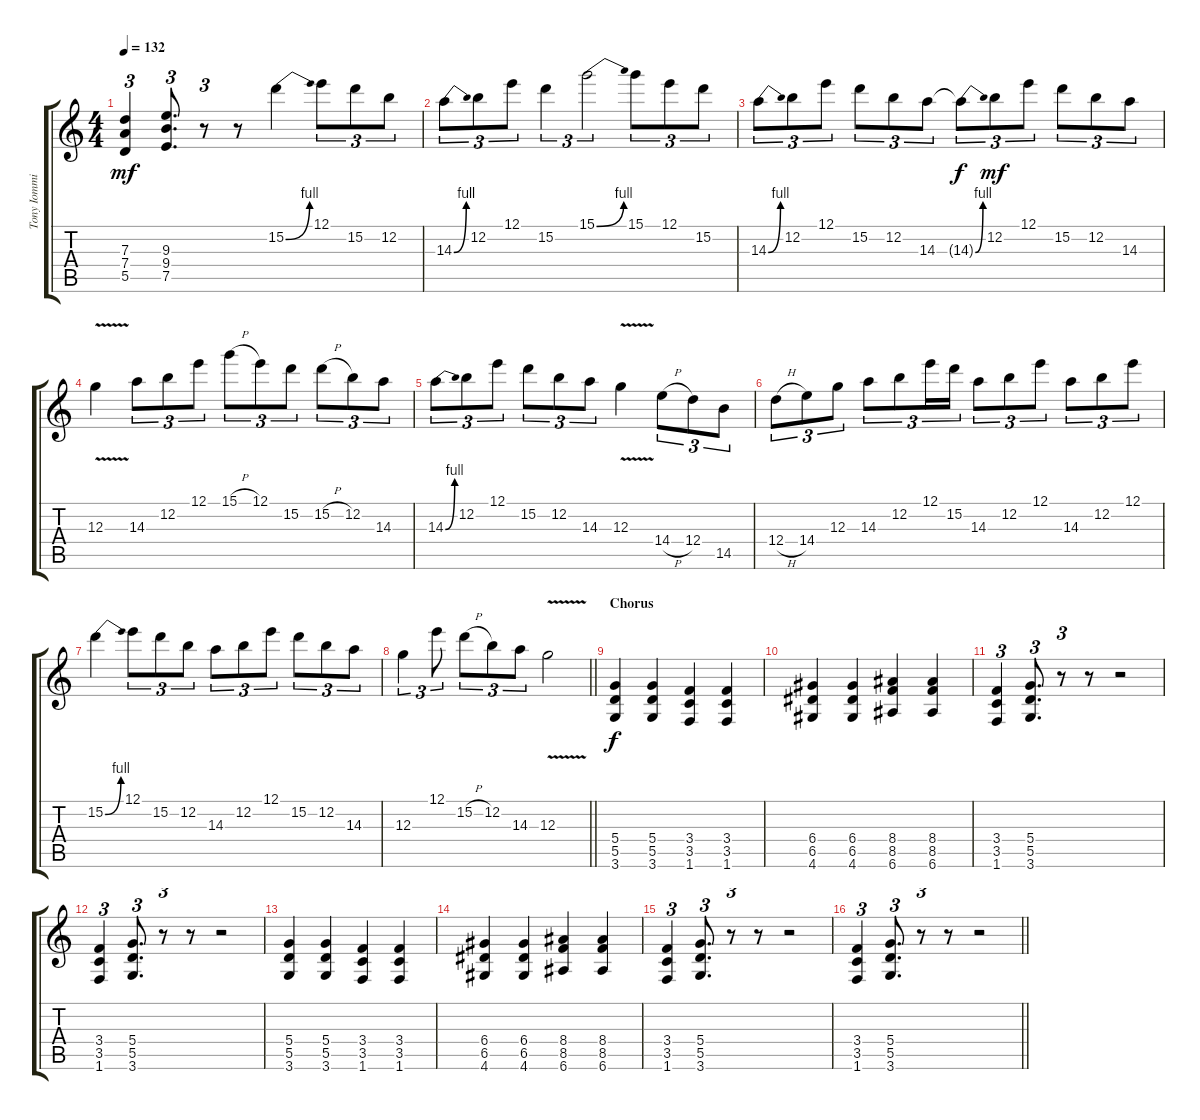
\track ("Tony Iommi " "Tony Iommi") {instrument distortionguitar}
\staff {score tabs}
\tuning (E4 B3 G3 D3 A2 E2) {hide}
\ts (4 4)
\tempo 132
\clef g2
\ks c
(7.3 7.4 5.5).4{tu (3 2) dy mf} (9.3 9.4 7.5).8{d tu (3 2)} r.8{tu (3 2)} r.8 15.2{be (bend 0 0 60 4)}.4 12.1.8{tu (3 2)} 15.2.8{tu (3 2)} 12.2.8{tu (3 2)} |
14.3{be (bend 0 0 60 4)}.8{tu (3 2)} 12.2.8{tu (3 2)} 12.1.8{tu (3 2)} 15.2.4{tu (3 2)} 15.1{be (bend 0 0 60 4)}.2{tu (3 2)} 15.1.8{tu (3 2)} 12.1.8{tu (3 2)} 15.2.8{tu (3 2)} |
14.3{be (bend 0 0 60 4)}.8{tu (3 2)} 12.2.8{tu (3 2)} 12.1.8{tu (3 2)} 15.2.8{tu (3 2)} 12.2.8{tu (3 2)} 14.3.8{tu (3 2)} 14.3{be (bend 0 0 60 4) t}.8{tu (3 2) dy f} 12.2.8{tu (3 2) dy mf} 12.1.8{tu (3 2)} 15.2.8{tu (3 2)} 12.2.8{tu (3 2)} 14.3.8{tu (3 2)} |
12.3{v}.4 14.3.8{tu (3 2)} 12.2.8{tu (3 2)} 12.1.8{tu (3 2)} 15.1{h}.8{tu (3 2)} 12.1.8{tu (3 2)} 15.2.8{tu (3 2)} 15.2{h}.8{tu (3 2)} 12.2.8{tu (3 2)} 14.3.8{tu (3 2)} |
14.3{be (bend 0 0 60 4)}.8{tu (3 2)} 12.2.8{tu (3 2)} 12.1.8{tu (3 2)} 15.2.8{tu (3 2)} 12.2.8{tu (3 2)} 14.3.8{tu (3 2)} 12.3{v}.4 14.4{h}.8{tu (3 2)} 12.4.8{tu (3 2)} 14.5.8{tu (3 2)} |
12.4{h}.8{tu (3 2)} 14.4.8{tu (3 2)} 12.3.8{tu (3 2)} 14.3.8{tu (3 2)} 12.2.8{tu (3 2)} 12.1.16{tu (3 2)} 15.2.16{tu (3 2)} 14.3.8{tu (3 2)} 12.2.8{tu (3 2)} 12.1.8{tu (3 2)} 14.3.8{tu (3 2)} 12.2.8{tu (3 2)} 12.1.8{tu (3 2)} |
15.2{be (bend 0 0 60 4)}.4 12.1.8{tu (3 2)} 15.2.8{tu (3 2)} 12.2.8{tu (3 2)} 14.3.8{tu (3 2)} 12.2.8{tu (3 2)} 12.1.8{tu (3 2)} 15.2.8{tu (3 2)} 12.2.8{tu (3 2)} 14.3.8{tu (3 2)} |
\barLineRight lightlight
12.3.4{tu (3 2)} 12.1.8{tu (3 2)} 15.2{h}.8{tu (3 2)} 12.2.8{tu (3 2)} 14.3.8{tu (3 2)} 12.3{v}.2 |
\section ("" "Chorus")
(5.4 5.5 3.6).4{dy f} (5.4 5.5 3.6).4 (3.4 3.5 1.6).4 (3.4 3.5 1.6).4 |
(6.4 6.5 4.6).4 (6.4 6.5 4.6).4 (8.4 8.5 6.6).4 (8.4 8.5 6.6).4 |
(3.4 3.5 1.6).4{tu (3 2)} (5.4 5.5 3.6).8{d tu (3 2)} r.8{tu (3 2)} r.8 r.2 |
(3.4 3.5 1.6).4{tu (3 2)} (5.4 5.5 3.6).8{d tu (3 2)} r.8{tu (3 2)} r.8 r.2 |
(5.4 5.5 3.6).4 (5.4 5.5 3.6).4 (3.4 3.5 1.6).4 (3.4 3.5 1.6).4 |
(6.4 6.5 4.6).4 (6.4 6.5 4.6).4 (8.4 8.5 6.6).4 (8.4 8.5 6.6).4 |
(3.4 3.5 1.6).4{tu (3 2)} (5.4 5.5 3.6).8{d tu (3 2)} r.8{tu (3 2)} r.8 r.2 |
\barLineRight lightlight
(3.4 3.5 1.6).4{tu (3 2)} (5.4 5.5 3.6).8{d tu (3 2)} r.8{tu (3 2)} r.8 r.2
